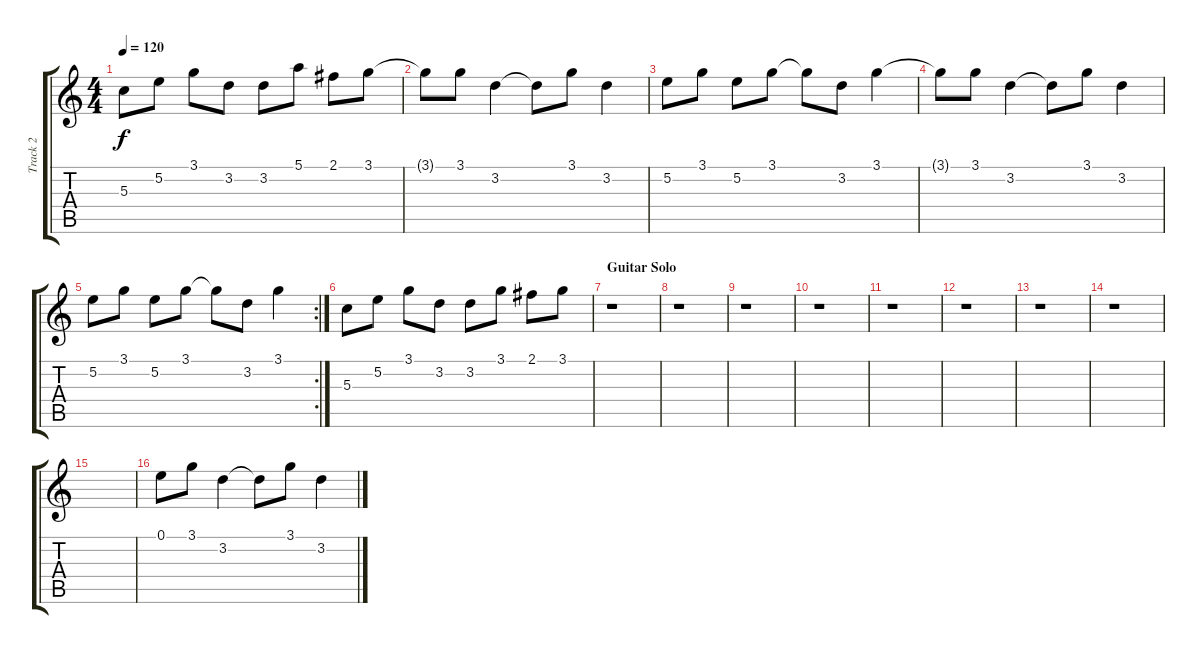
\track ("Track 2" "Track 2") {instrument overdrivenguitar}
\staff {score tabs}
\tuning (E4 B3 G3 D3 A2 E2) {hide}
\ts (4 4)
\tempo 120
\clef g2
\ks c
5.3.8{dy f} 5.2.8 3.1.8 3.2.8 3.2.8 5.1.8 2.1.8 3.1.8 |
3.1{t}.8 3.1.8 3.2.4 3.2{t}.8 3.1.8 3.2.4 |
5.2.8 3.1.8 5.2.8 3.1.8 3.1{t}.8 3.2.8 3.1.4 |
3.1{t}.8 3.1.8 3.2.4 3.2{t}.8 3.1.8 3.2.4 |
\rc 2
5.2.8 3.1.8 5.2.8 3.1.8 3.1{t}.8 3.2.8 3.1.4 |
5.3.8 5.2.8 3.1.8 3.2.8 3.2.8 3.1.8 2.1.8 3.1.8 |
\section ("" "Guitar Solo")
r.1 |
r.1 |
r.1 |
r.1 |
r.1 |
r.1 |
r.1 |
r.1 |
|
0.1.8 3.1.8 3.2.4 3.2{t}.8 3.1.8 3.2.4
